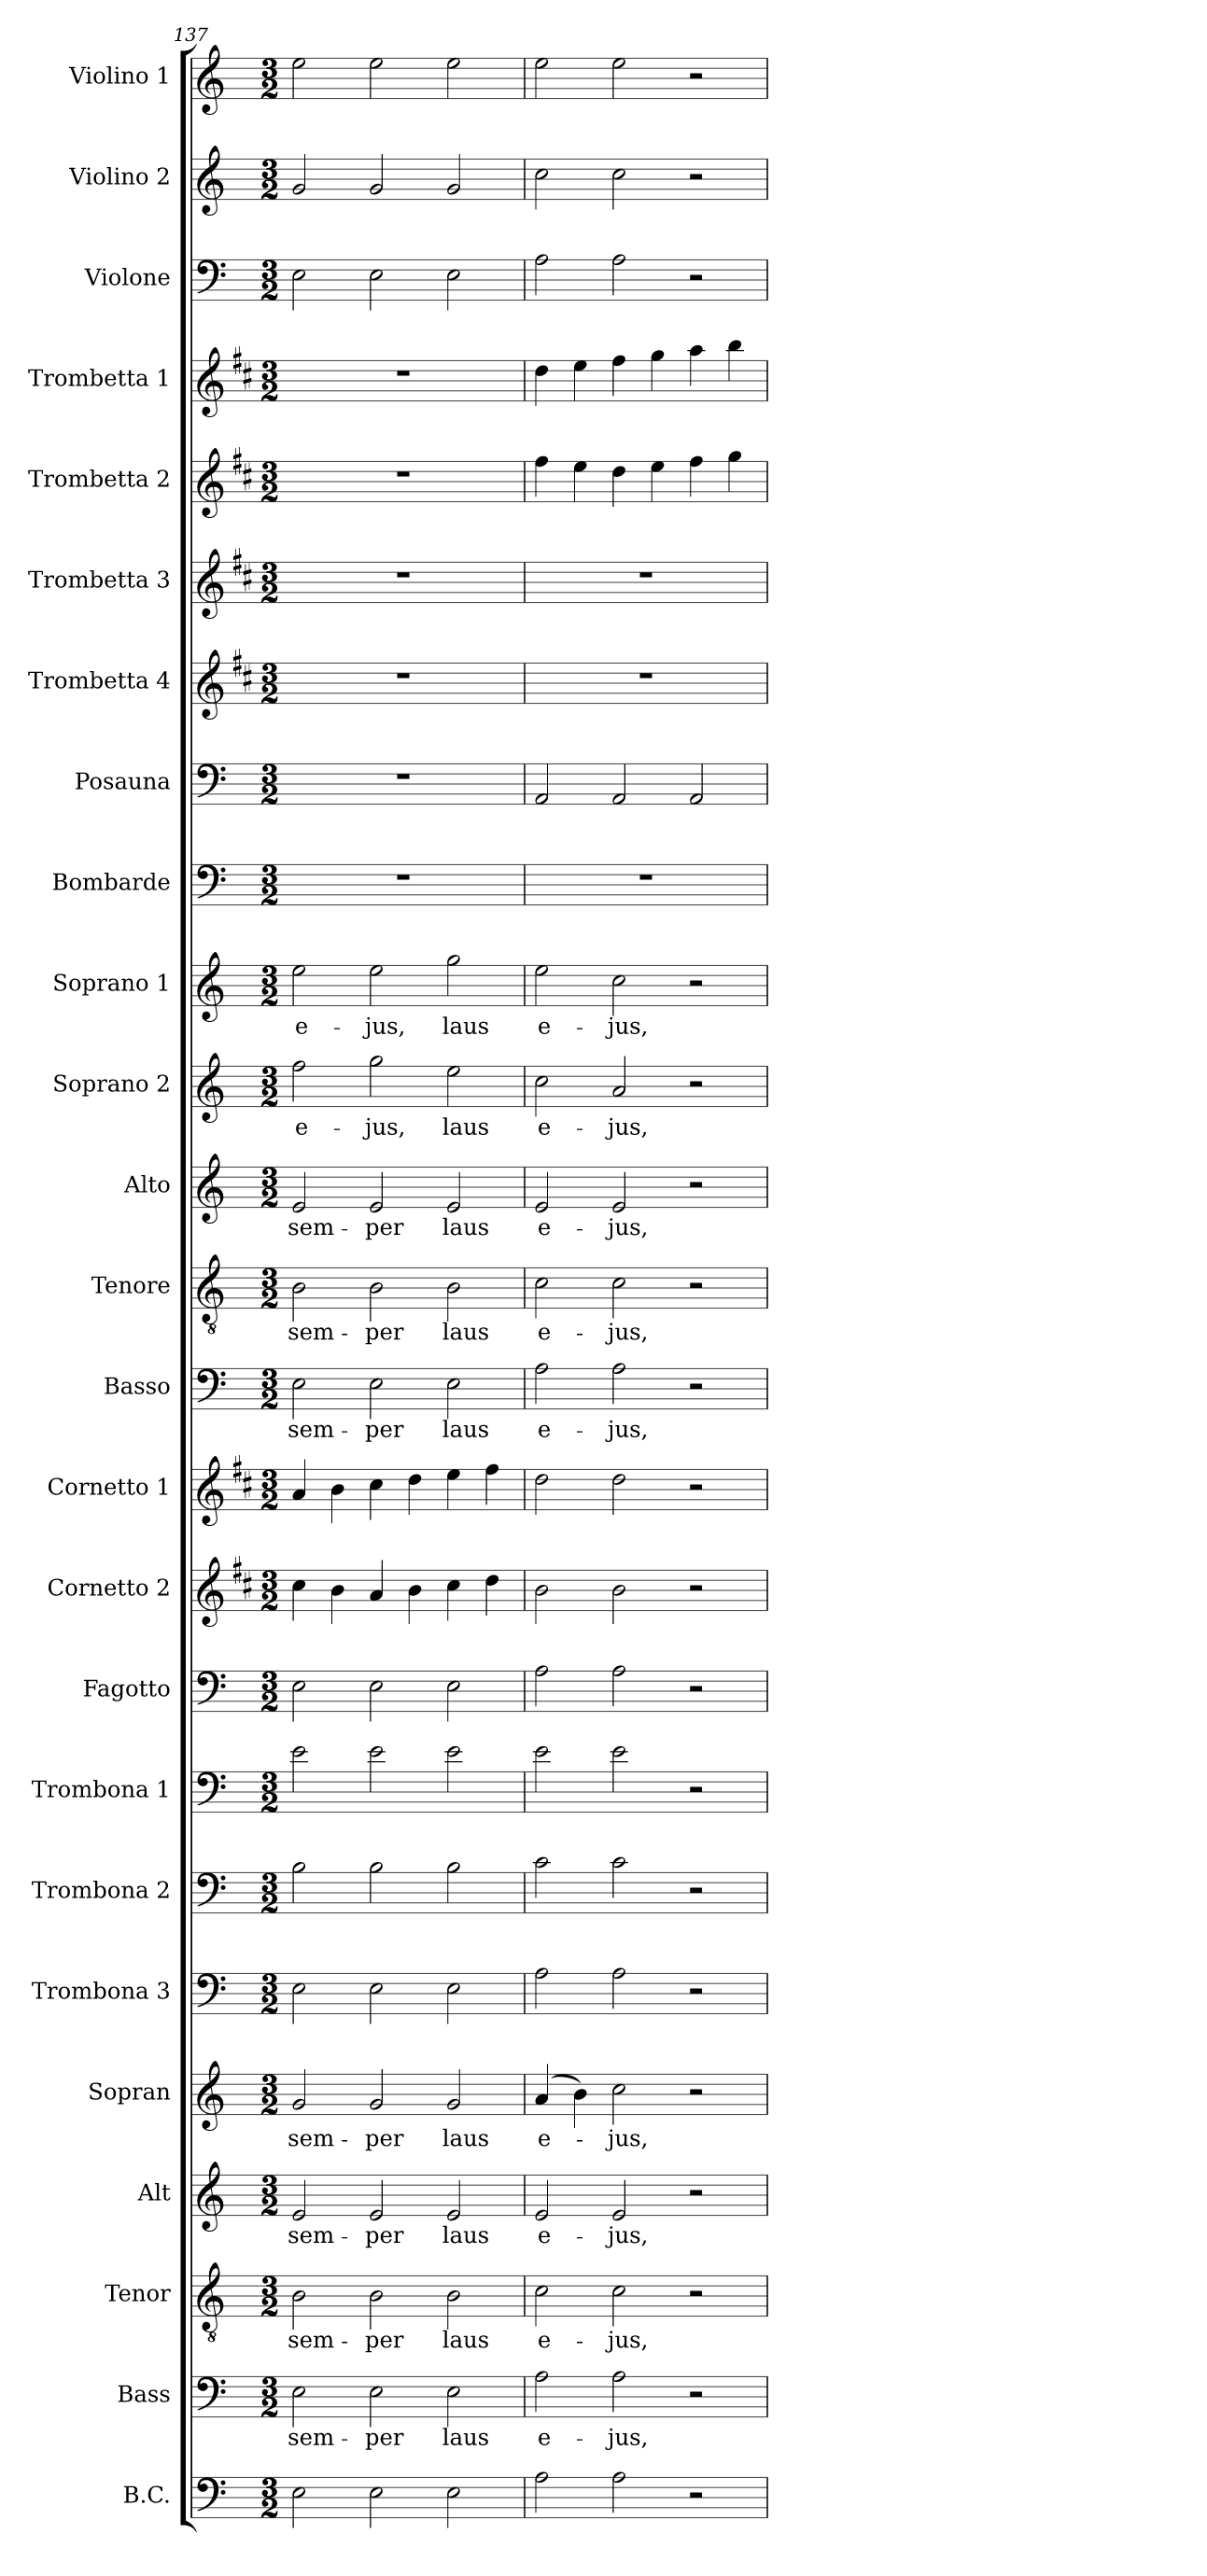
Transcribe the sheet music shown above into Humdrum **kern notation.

**kern	**kern	**text	**kern	**text	**kern	**text	**kern	**text	**kern	**kern	**kern	**kern	**kern	**kern	**kern	**text	**kern	**text	**kern	**text	**kern	**text	**kern	**text	**kern	**kern	**kern	**kern	**kern	**kern	**kern	**kern	**kern
*part25	*part24	*part24	*part23	*part23	*part22	*part22	*part21	*part21	*part20	*part19	*part18	*part17	*part16	*part15	*part14	*part14	*part13	*part13	*part12	*part12	*part11	*part11	*part10	*part10	*part9	*part8	*part7	*part6	*part5	*part4	*part3	*part2	*part1
*staff25	*staff24	*staff24	*staff23	*staff23	*staff22	*staff22	*staff21	*staff21	*staff20	*staff19	*staff18	*staff17	*staff16	*staff15	*staff14	*staff14	*staff13	*staff13	*staff12	*staff12	*staff11	*staff11	*staff10	*staff10	*staff9	*staff8	*staff7	*staff6	*staff5	*staff4	*staff3	*staff2	*staff1
*I"B.C.	*I"Bass	*	*I"Tenor	*	*I"Alt	*	*I"Sopran	*	*I"Trombona 3	*I"Trombona 2	*I"Trombona 1	*I"Fagotto	*I"Cornetto 2	*I"Cornetto 1	*I"Basso	*	*I"Tenore	*	*I"Alto	*	*I"Soprano 2	*	*I"Soprano 1	*	*I"Bombarde	*I"Posauna	*I"Trombetta 4	*I"Trombetta 3	*I"Trombetta 2	*I"Trombetta 1	*I"Violone	*I"Violino 2	*I"Violino 1
*I'B.C.	*I'B.	*	*I'T.	*	*I'A.	*	*I'S.	*	*I'Tbn. 2	*I'Tbn. 2	*I'Tbn. 1	*I'Fag.	*I'Cor. 2	*I'Cor. 1	*I'B.	*	*I'T.	*	*I'A.	*	*I'S.	*	*I'S.	*	*	*	*	*	*	*	*	*I'Vl. 2	*I'Vl. 1
*clefF4	*clefF4	*	*clefGv2	*	*clefG2	*	*clefG2	*	*clefF4	*clefF4	*clefF4	*clefF4	*clefG2	*clefG2	*clefF4	*	*clefGv2	*	*clefG2	*	*clefG2	*	*clefG2	*	*clefF4	*clefF4	*clefG2	*clefG2	*clefG2	*clefG2	*clefF4	*clefG2	*clefG2
*	*	*	*ITrd7c12	*	*	*	*	*	*	*	*	*	*ITrd1c2	*ITrd1c2	*	*	*ITrd7c12	*	*	*	*	*	*	*	*	*	*ITrd1c2	*ITrd1c2	*ITrd1c2	*ITrd1c2	*	*	*
*k[]	*k[]	*	*k[]	*	*k[]	*	*k[]	*	*k[]	*k[]	*k[]	*k[]	*k[]	*k[]	*k[]	*	*k[]	*	*k[]	*	*k[]	*	*k[]	*	*k[]	*k[]	*k[]	*k[]	*k[]	*k[]	*k[]	*k[]	*k[]
*C:	*C:	*	*C:	*	*C:	*	*C:	*	*C:	*C:	*C:	*C:	*C:	*C:	*C:	*	*C:	*	*C:	*	*C:	*	*C:	*	*C:	*C:	*C:	*C:	*C:	*C:	*C:	*C:	*C:
*M3/2	*M3/2	*	*M3/2	*	*M3/2	*	*M3/2	*	*M3/2	*M3/2	*M3/2	*M3/2	*M3/2	*M3/2	*M3/2	*	*M3/2	*	*M3/2	*	*M3/2	*	*M3/2	*	*M3/2	*M3/2	*M3/2	*M3/2	*M3/2	*M3/2	*M3/2	*M3/2	*M3/2
=137	=137	=137	=137	=137	=137	=137	=137	=137	=137	=137	=137	=137	=137	=137	=137	=137	=137	=137	=137	=137	=137	=137	=137	=137	=137	=137	=137	=137	=137	=137	=137	=137	=137
!	!	!LO:LY:b:color=#000000	!	!	!	!	!	!	!	!	!	!	!	!	!	!	!	!	!	!	!	!	!	!	!	!	!	!	!	!	!	!	!
!	!	!	!	!LO:LY:b:color=#000000	!	!	!	!	!	!	!	!	!	!	!	!	!	!	!	!	!	!	!	!	!	!	!	!	!	!	!	!	!
!	!	!	!	!	!	!LO:LY:b:color=#000000	!	!	!	!	!	!	!	!	!	!	!	!	!	!	!	!	!	!	!	!	!	!	!	!	!	!	!
!	!	!	!	!	!	!	!	!LO:LY:b:color=#000000	!	!	!	!	!	!	!	!	!	!	!	!	!	!	!	!	!	!	!	!	!	!	!	!	!
!	!	!	!	!	!	!	!	!	!	!	!	!	!	!	!	!LO:LY:b:color=#000000	!	!	!	!	!	!	!	!	!	!	!	!	!	!	!	!	!
!	!	!	!	!	!	!	!	!	!	!	!	!	!	!	!	!	!	!LO:LY:b:color=#000000	!	!	!	!	!	!	!	!	!	!	!	!	!	!	!
!	!	!	!	!	!	!	!	!	!	!	!	!	!	!	!	!	!	!	!	!LO:LY:b:color=#000000	!	!	!	!	!	!	!	!	!	!	!	!	!
!	!	!	!	!	!	!	!	!	!	!	!	!	!	!	!	!	!	!	!	!	!	!LO:LY:b:color=#000000	!	!	!	!	!	!	!	!	!	!	!
!	!	!	!	!	!	!	!	!	!	!	!	!	!	!	!	!	!	!	!	!	!	!	!	!LO:LY:b:color=#000000	!LO:N:vis=1	!LO:N:vis=1	!LO:N:vis=1	!LO:N:vis=1	!LO:N:vis=1	!LO:N:vis=1	!	!	!
2Ei\	2Ei\	sem-	2BBi\	sem-	2ei/	sem-	2gi/	sem-	2Ei\	2Bi\	2ei\	2Ei\	4bi\	4gi/	2Ei\	sem-	2BBi\	sem-	2ei/	sem-	2ffi\	e-	2eei\	e-	1.r	1.r	1.r	1.r	1.r	1.r	2Ei\	2gi/	2eei\
.	.	.	.	.	.	.	.	.	.	.	.	.	4ai\	4ai\	.	.	.	.	.	.	.	.	.	.	.	.	.	.	.	.	.	.	.
!	!	!LO:LY:b:color=#000000	!	!	!	!	!	!	!	!	!	!	!	!	!	!	!	!	!	!	!	!	!	!	!	!	!	!	!	!	!	!	!
!	!	!	!	!LO:LY:b:color=#000000	!	!	!	!	!	!	!	!	!	!	!	!	!	!	!	!	!	!	!	!	!	!	!	!	!	!	!	!	!
!	!	!	!	!	!	!LO:LY:b:color=#000000	!	!	!	!	!	!	!	!	!	!	!	!	!	!	!	!	!	!	!	!	!	!	!	!	!	!	!
!	!	!	!	!	!	!	!	!LO:LY:b:color=#000000	!	!	!	!	!	!	!	!	!	!	!	!	!	!	!	!	!	!	!	!	!	!	!	!	!
!	!	!	!	!	!	!	!	!	!	!	!	!	!	!	!	!LO:LY:b:color=#000000	!	!	!	!	!	!	!	!	!	!	!	!	!	!	!	!	!
!	!	!	!	!	!	!	!	!	!	!	!	!	!	!	!	!	!	!LO:LY:b:color=#000000	!	!	!	!	!	!	!	!	!	!	!	!	!	!	!
!	!	!	!	!	!	!	!	!	!	!	!	!	!	!	!	!	!	!	!	!LO:LY:b:color=#000000	!	!	!	!	!	!	!	!	!	!	!	!	!
!	!	!	!	!	!	!	!	!	!	!	!	!	!	!	!	!	!	!	!	!	!	!LO:LY:b:color=#000000	!	!	!	!	!	!	!	!	!	!	!
!	!	!	!	!	!	!	!	!	!	!	!	!	!	!	!	!	!	!	!	!	!	!	!	!LO:LY:b:color=#000000	!	!	!	!	!	!	!	!	!
2Ei\	2Ei\	-per	2BBi\	-per	2ei/	-per	2gi/	-per	2Ei\	2Bi\	2ei\	2Ei\	4gi/	4bi\	2Ei\	-per	2BBi\	-per	2ei/	-per	2ggi\	-jus,	2eei\	-jus,	.	.	.	.	.	.	2Ei\	2gi/	2eei\
.	.	.	.	.	.	.	.	.	.	.	.	.	4ai\	4cci\	.	.	.	.	.	.	.	.	.	.	.	.	.	.	.	.	.	.	.
!	!	!LO:LY:b:color=#000000	!	!	!	!	!	!	!	!	!	!	!	!	!	!	!	!	!	!	!	!	!	!	!	!	!	!	!	!	!	!	!
!	!	!	!	!LO:LY:b:color=#000000	!	!	!	!	!	!	!	!	!	!	!	!	!	!	!	!	!	!	!	!	!	!	!	!	!	!	!	!	!
!	!	!	!	!	!	!LO:LY:b:color=#000000	!	!	!	!	!	!	!	!	!	!	!	!	!	!	!	!	!	!	!	!	!	!	!	!	!	!	!
!	!	!	!	!	!	!	!	!LO:LY:b:color=#000000	!	!	!	!	!	!	!	!	!	!	!	!	!	!	!	!	!	!	!	!	!	!	!	!	!
!	!	!	!	!	!	!	!	!	!	!	!	!	!	!	!	!LO:LY:b:color=#000000	!	!	!	!	!	!	!	!	!	!	!	!	!	!	!	!	!
!	!	!	!	!	!	!	!	!	!	!	!	!	!	!	!	!	!	!LO:LY:b:color=#000000	!	!	!	!	!	!	!	!	!	!	!	!	!	!	!
!	!	!	!	!	!	!	!	!	!	!	!	!	!	!	!	!	!	!	!	!LO:LY:b:color=#000000	!	!	!	!	!	!	!	!	!	!	!	!	!
!	!	!	!	!	!	!	!	!	!	!	!	!	!	!	!	!	!	!	!	!	!	!LO:LY:b:color=#000000	!	!	!	!	!	!	!	!	!	!	!
!	!	!	!	!	!	!	!	!	!	!	!	!	!	!	!	!	!	!	!	!	!	!	!	!LO:LY:b:color=#000000	!	!	!	!	!	!	!	!	!
2Ei\	2Ei\	laus	2BBi\	laus	2ei/	laus	2gi/	laus	2Ei\	2Bi\	2ei\	2Ei\	4bi\	4ddi\	2Ei\	laus	2BBi\	laus	2ei/	laus	2eei\	laus	2ggi\	laus	.	.	.	.	.	.	2Ei\	2gi/	2eei\
.	.	.	.	.	.	.	.	.	.	.	.	.	4cci\	4eei\	.	.	.	.	.	.	.	.	.	.	.	.	.	.	.	.	.	.	.
=138	=138	=138	=138	=138	=138	=138	=138	=138	=138	=138	=138	=138	=138	=138	=138	=138	=138	=138	=138	=138	=138	=138	=138	=138	=138	=138	=138	=138	=138	=138	=138	=138	=138
!	!	!LO:LY:b:color=#000000	!	!	!	!	!	!	!	!	!	!	!	!	!	!	!	!	!	!	!	!	!	!	!	!	!	!	!	!	!	!	!
!	!	!	!	!LO:LY:b:color=#000000	!	!	!	!	!	!	!	!	!	!	!	!	!	!	!	!	!	!	!	!	!	!	!	!	!	!	!	!	!
!	!	!	!	!	!	!LO:LY:b:color=#000000	!	!	!	!	!	!	!	!	!	!	!	!	!	!	!	!	!	!	!	!	!	!	!	!	!	!	!
!	!	!	!	!	!	!	!	!LO:LY:b:color=#000000	!	!	!	!	!	!	!	!	!	!	!	!	!	!	!	!	!	!	!	!	!	!	!	!	!
!	!	!	!	!	!	!	!	!	!	!	!	!	!	!	!	!LO:LY:b:color=#000000	!	!	!	!	!	!	!	!	!	!	!	!	!	!	!	!	!
!	!	!	!	!	!	!	!	!	!	!	!	!	!	!	!	!	!	!LO:LY:b:color=#000000	!	!	!	!	!	!	!	!	!	!	!	!	!	!	!
!	!	!	!	!	!	!	!	!	!	!	!	!	!	!	!	!	!	!	!	!LO:LY:b:color=#000000	!	!	!	!	!	!	!	!	!	!	!	!	!
!	!	!	!	!	!	!	!	!	!	!	!	!	!	!	!	!	!	!	!	!	!	!LO:LY:b:color=#000000	!	!	!	!	!	!	!	!	!	!	!
!	!	!	!	!	!	!	!	!	!	!	!	!	!	!	!	!	!	!	!	!	!	!	!	!LO:LY:b:color=#000000	!LO:N:vis=1	!	!LO:N:vis=1	!LO:N:vis=1	!	!	!	!	!
2Ai\	2Ai\	e-	2Ci\	e-	2ei/	e-	(4ai/	e-	2Ai\	2ci\	2ei\	2Ai\	2ai\	2cci\	2Ai\	e-	2Ci\	e-	2ei/	e-	2cci\	e-	2eei\	e-	1.r	2AAi/	1.r	1.r	4eei\	4cci\	2Ai\	2cci\	2eei\
.	.	.	.	.	.	.	4bi\)	.	.	.	.	.	.	.	.	.	.	.	.	.	.	.	.	.	.	.	.	.	4ddi\	4ddi\	.	.	.
!	!	!LO:LY:b:color=#000000	!	!	!	!	!	!	!	!	!	!	!	!	!	!	!	!	!	!	!	!	!	!	!	!	!	!	!	!	!	!	!
!	!	!	!	!LO:LY:b:color=#000000	!	!	!	!	!	!	!	!	!	!	!	!	!	!	!	!	!	!	!	!	!	!	!	!	!	!	!	!	!
!	!	!	!	!	!	!LO:LY:b:color=#000000	!	!	!	!	!	!	!	!	!	!	!	!	!	!	!	!	!	!	!	!	!	!	!	!	!	!	!
!	!	!	!	!	!	!	!	!LO:LY:b:color=#000000	!	!	!	!	!	!	!	!	!	!	!	!	!	!	!	!	!	!	!	!	!	!	!	!	!
!	!	!	!	!	!	!	!	!	!	!	!	!	!	!	!	!LO:LY:b:color=#000000	!	!	!	!	!	!	!	!	!	!	!	!	!	!	!	!	!
!	!	!	!	!	!	!	!	!	!	!	!	!	!	!	!	!	!	!LO:LY:b:color=#000000	!	!	!	!	!	!	!	!	!	!	!	!	!	!	!
!	!	!	!	!	!	!	!	!	!	!	!	!	!	!	!	!	!	!	!	!LO:LY:b:color=#000000	!	!	!	!	!	!	!	!	!	!	!	!	!
!	!	!	!	!	!	!	!	!	!	!	!	!	!	!	!	!	!	!	!	!	!	!LO:LY:b:color=#000000	!	!	!	!	!	!	!	!	!	!	!
!	!	!	!	!	!	!	!	!	!	!	!	!	!	!	!	!	!	!	!	!	!	!	!	!LO:LY:b:color=#000000	!	!	!	!	!	!	!	!	!
2Ai\	2Ai\	-jus,	2Ci\	-jus,	2ei/	-jus,	2cci\	-jus,	2Ai\	2ci\	2ei\	2Ai\	2ai\	2cci\	2Ai\	-jus,	2Ci\	-jus,	2ei/	-jus,	2ai/	-jus,	2cci\	-jus,	.	2AAi/	.	.	4cci\	4eei\	2Ai\	2cci\	2eei\
.	.	.	.	.	.	.	.	.	.	.	.	.	.	.	.	.	.	.	.	.	.	.	.	.	.	.	.	.	4ddi\	4ffi\	.	.	.
2r	2r	.	2r	.	2r	.	2r	.	2r	2r	2r	2r	2r	2r	2r	.	2r	.	2r	.	2r	.	2r	.	.	2AAi/	.	.	4eei\	4ggi\	2r	2r	2r
.	.	.	.	.	.	.	.	.	.	.	.	.	.	.	.	.	.	.	.	.	.	.	.	.	.	.	.	.	4ffi\	4aai\	.	.	.
=	=	=	=	=	=	=	=	=	=	=	=	=	=	=	=	=	=	=	=	=	=	=	=	=	=	=	=	=	=	=	=	=	=
*-	*-	*-	*-	*-	*-	*-	*-	*-	*-	*-	*-	*-	*-	*-	*-	*-	*-	*-	*-	*-	*-	*-	*-	*-	*-	*-	*-	*-	*-	*-	*-	*-	*-
